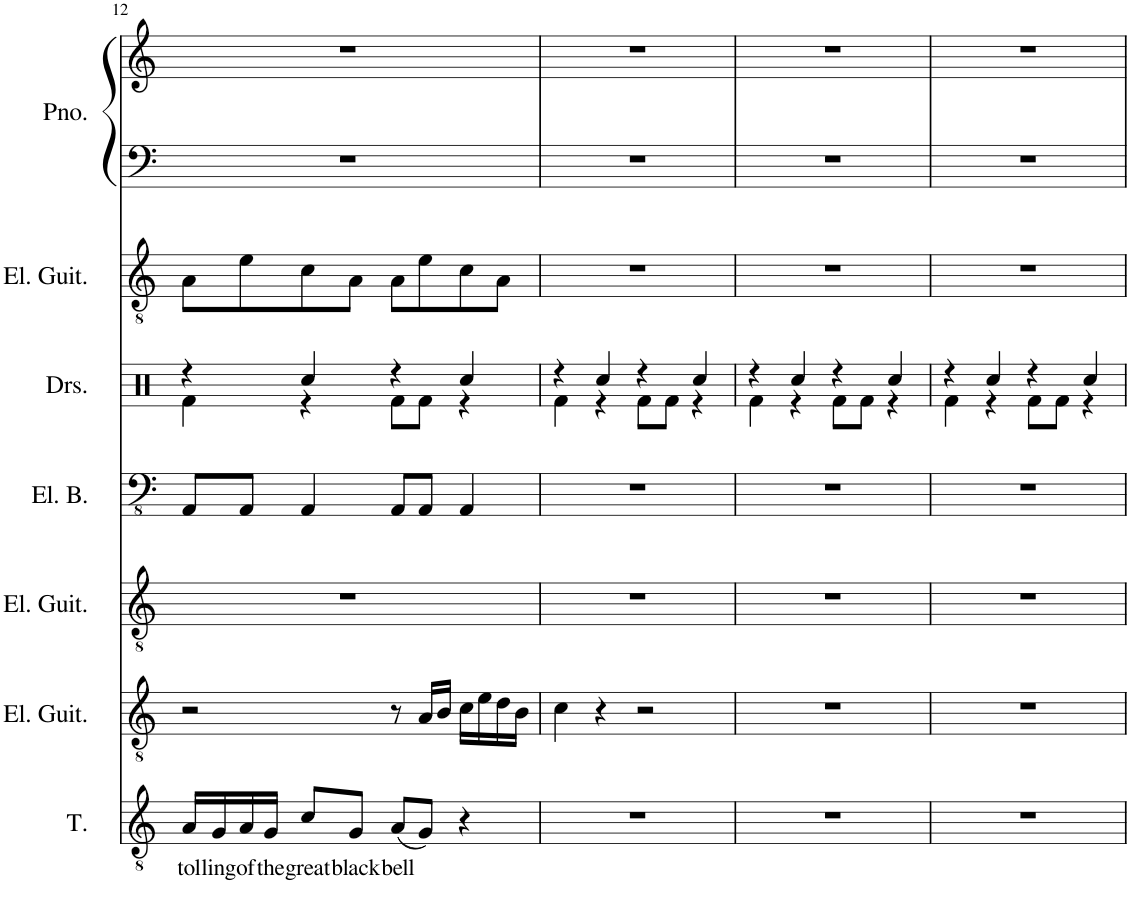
**kern	**text	**kern	**kern	**kern	**kern	**kern	**kern	**kern
*part7	*part7	*part6	*part5	*part4	*part3	*part2	*part1	*part1
*staff8	*staff8	*staff7	*staff6	*staff5	*staff4	*staff3	*staff2	*staff1
*I"Tenor	*	*I"Electric Guitar	*I"Electric Guitar	*I"Electric Bass	*I"Drumset	*I"Electric Guitar	*I"Piano	*
*I'T.	*	*I'El. Guit.	*I'El. Guit.	*I'El. B.	*I'Drs.	*I'El. Guit.	*I'Pno.	*
!!LO:PB:g=z
*clefGv2	*	*clefGv2	*clefGv2	*clefFv4	*clefX	*clefGv2	*clefF4	*clefG2
*k[]	*	*k[]	*k[]	*k[]	*k[]	*k[]	*k[]	*k[]
*M4/4	*	*M4/4	*M4/4	*M4/4	*M4/4	*M4/4	*M4/4	*M4/4
=12	=12	=12	=12	=12	=12	=12	=12	=12
!	!LO:LY:b	!	!	!	!	!	!	!
*	*	*	*	*	*^	*	*	*
16A/LL	tol	2r	1r	8AAA/L	4r	4Rf\	8A\L	1r	1r
!	!LO:LY:b	!	!	!	!	!	!	!	!
16G/	ling	.	.	.	.	.	.	.	.
!	!LO:LY:b	!	!	!	!	!	!	!	!
16A/	of	.	.	8AAA/J	.	.	8e\	.	.
!	!LO:LY:b	!	!	!	!	!	!	!	!
16G/JJ	the	.	.	.	.	.	.	.	.
!	!LO:LY:b	!	!	!	!	!	!	!	!
8c/L	great	.	.	4AAA/	4Rcc/	4r	8c\	.	.
!	!LO:LY:b	!	!	!	!	!	!	!	!
8G/J	black	.	.	.	.	.	8A\J	.	.
!	!LO:LY:b	!	!	!	!	!	!	!	!
(8A/L	bell	8r	.	8AAA/L	4r	8Rf\L	8A\L	.	.
8G/J)	.	16A/LL	.	8AAA/J	.	8Rf\J	8e\	.	.
.	.	16B/JJ	.	.	.	.	.	.	.
4r	.	16c\LL	.	4AAA/	4Rcc/	4r	8c\	.	.
.	.	16e\	.	.	.	.	.	.	.
.	.	16d\	.	.	.	.	8A\J	.	.
.	.	16B\JJ	.	.	.	.	.	.	.
=13	=13	=13	=13	=13	=13	=13	=13	=13	=13
1r	.	4c\	1r	1r	4r	4Rf\	1r	1r	1r
.	.	4r	.	.	4Rcc/	4r	.	.	.
.	.	2r	.	.	4r	8Rf\L	.	.	.
.	.	.	.	.	.	8Rf\J	.	.	.
.	.	.	.	.	4Rcc/	4r	.	.	.
=14	=14	=14	=14	=14	=14	=14	=14	=14	=14
1r	.	1r	1r	1r	4r	4Rf\	1r	1r	1r
.	.	.	.	.	4Rcc/	4r	.	.	.
.	.	.	.	.	4r	8Rf\L	.	.	.
.	.	.	.	.	.	8Rf\J	.	.	.
.	.	.	.	.	4Rcc/	4r	.	.	.
=15	=15	=15	=15	=15	=15	=15	=15	=15	=15
1r	.	1r	1r	1r	4r	4Rf\	1r	1r	1r
.	.	.	.	.	4Rcc/	4r	.	.	.
.	.	.	.	.	4r	8Rf\L	.	.	.
.	.	.	.	.	.	8Rf\J	.	.	.
.	.	.	.	.	4Rcc/	4r	.	.	.
*	*	*	*	*	*v	*v	*	*	*
=	=	=	=	=	=	=	=	=
*-	*-	*-	*-	*-	*-	*-	*-	*-
